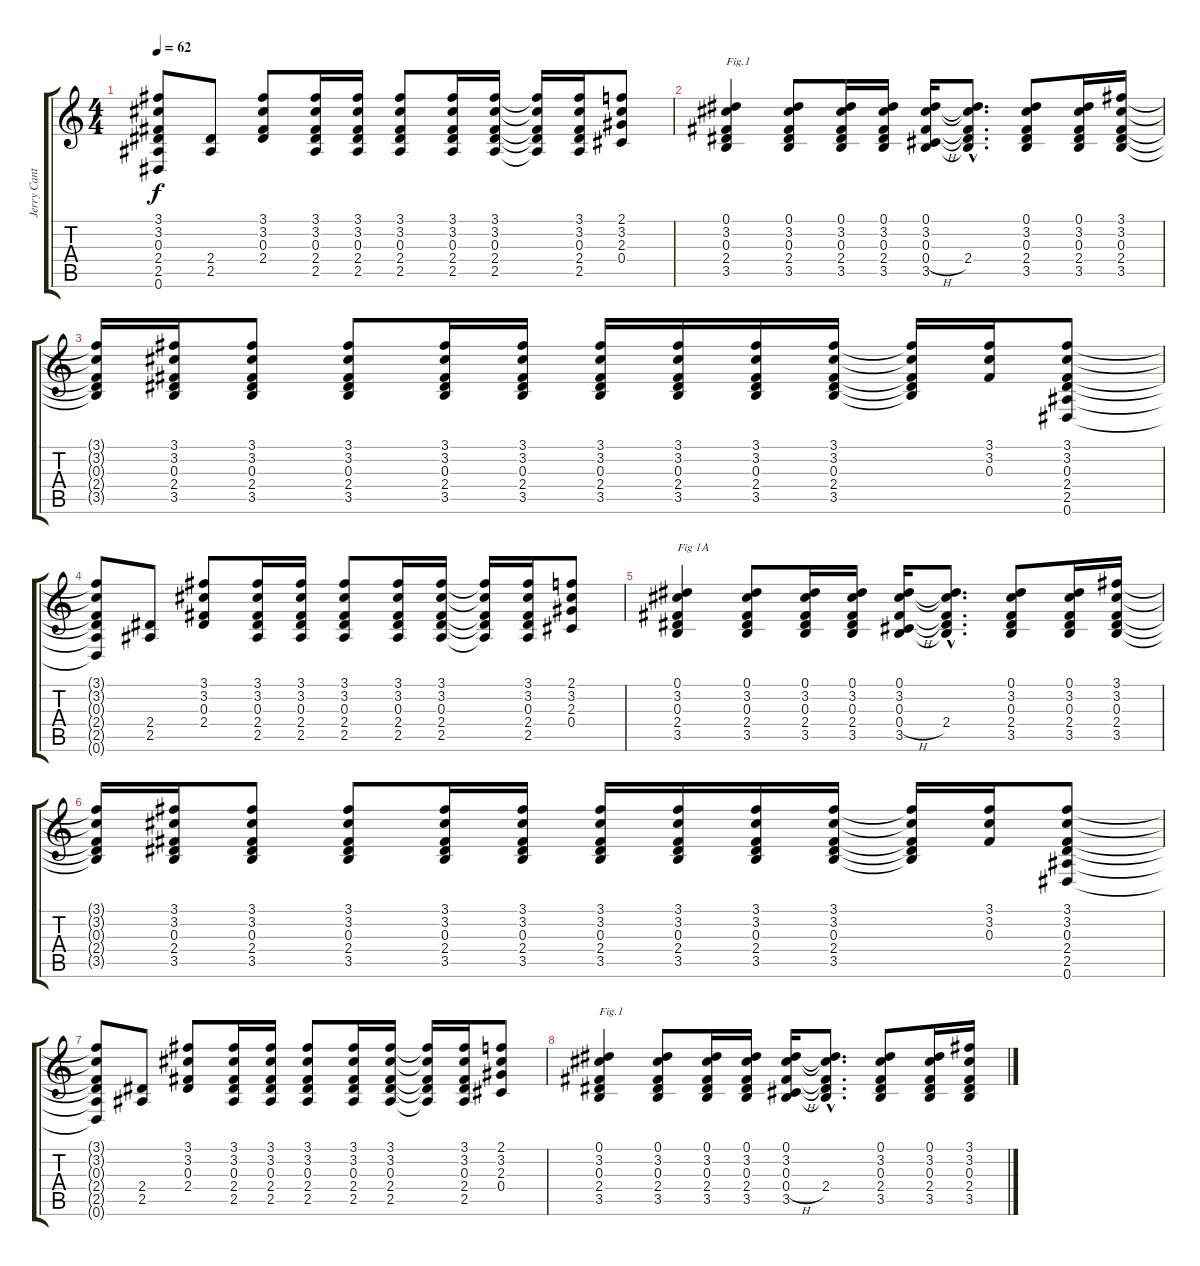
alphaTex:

\track ("Jerry Cantrell - Guitar 1" "Jerry Cant") {instrument acousticguitarnylon}
\staff {score tabs}
\tuning (Eb4 Bb3 Gb3 Db3 Ab2 Eb2) {hide}
\ts (4 4)
\tempo 62
\clef g2
\ks c
(3.1{t} 3.2{t} 0.3{t} 2.4{t} 2.5{t} 0.6{t}).8{dy f} (2.4 2.5).8 (3.1 3.2 0.3 2.4).8 (3.1 3.2 0.3 2.4 2.5).16 (3.1 3.2 0.3 2.4 2.5).16 (3.1 3.2 0.3 2.4 2.5).8 (3.1 3.2 0.3 2.4 2.5).16 (3.1 3.2 0.3 2.4 2.5).16 (3.1{t} 3.2{t} 0.3{t} 2.4{t} 2.5{t}).16 (3.1 3.2 0.3 2.4 2.5).16 (2.1 3.2 2.3 0.4).8 |
(0.1 3.2 0.3 2.4 3.5).4{txt "Fig.1"} (0.1 3.2 0.3 2.4 3.5).8 (0.1 3.2 0.3 2.4 3.5).16 (0.1 3.2 0.3 2.4 3.5).16 (0.1 3.2 0.3 0.4{h} 3.5).16 (0.1{hac t} 3.2{hac t} 0.3{hac t} 2.4{hac} 3.5{hac t}).8{d} (0.1 3.2 0.3 2.4 3.5).8 (0.1 3.2 0.3 2.4 3.5).16 (3.1 3.2 0.3 2.4 3.5).16 |
(3.1{t} 3.2{t} 0.3{t} 2.4{t} 3.5{t}).16 (3.1 3.2 0.3 2.4 3.5).16 (3.1 3.2 0.3 2.4 3.5).8 (3.1 3.2 0.3 2.4 3.5).8 (3.1 3.2 0.3 2.4 3.5).16 (3.1 3.2 0.3 2.4 3.5).16 (3.1 3.2 0.3 2.4 3.5).16 (3.1 3.2 0.3 2.4 3.5).16 (3.1 3.2 0.3 2.4 3.5).16 (3.1 3.2 0.3 2.4 3.5).16 (3.1{t} 3.2{t} 0.3{t} 2.4{t} 3.5{t}).16 (3.1 3.2 0.3).16 (3.1 3.2 0.3 2.4 2.5 0.6).8 |
(3.1{t} 3.2{t} 0.3{t} 2.4{t} 2.5{t} 0.6{t}).8 (2.4 2.5).8 (3.1 3.2 0.3 2.4).8 (3.1 3.2 0.3 2.4 2.5).16 (3.1 3.2 0.3 2.4 2.5).16 (3.1 3.2 0.3 2.4 2.5).8 (3.1 3.2 0.3 2.4 2.5).16 (3.1 3.2 0.3 2.4 2.5).16 (3.1{t} 3.2{t} 0.3{t} 2.4{t} 2.5{t}).16 (3.1 3.2 0.3 2.4 2.5).16 (2.1 3.2 2.3 0.4).8 |
(0.1 3.2 0.3 2.4 3.5).4{txt "Fig 1A"} (0.1 3.2 0.3 2.4 3.5).8 (0.1 3.2 0.3 2.4 3.5).16 (0.1 3.2 0.3 2.4 3.5).16 (0.1 3.2 0.3 0.4{h} 3.5).16 (0.1{hac t} 3.2{hac t} 0.3{hac t} 2.4{hac} 3.5{hac t}).8{d} (0.1 3.2 0.3 2.4 3.5).8 (0.1 3.2 0.3 2.4 3.5).16 (3.1 3.2 0.3 2.4 3.5).16 |
(3.1{t} 3.2{t} 0.3{t} 2.4{t} 3.5{t}).16 (3.1 3.2 0.3 2.4 3.5).16 (3.1 3.2 0.3 2.4 3.5).8 (3.1 3.2 0.3 2.4 3.5).8 (3.1 3.2 0.3 2.4 3.5).16 (3.1 3.2 0.3 2.4 3.5).16 (3.1 3.2 0.3 2.4 3.5).16 (3.1 3.2 0.3 2.4 3.5).16 (3.1 3.2 0.3 2.4 3.5).16 (3.1 3.2 0.3 2.4 3.5).16 (3.1{t} 3.2{t} 0.3{t} 2.4{t} 3.5{t}).16 (3.1 3.2 0.3).16 (3.1 3.2 0.3 2.4 2.5 0.6).8 |
(3.1{t} 3.2{t} 0.3{t} 2.4{t} 2.5{t} 0.6{t}).8 (2.4 2.5).8 (3.1 3.2 0.3 2.4).8 (3.1 3.2 0.3 2.4 2.5).16 (3.1 3.2 0.3 2.4 2.5).16 (3.1 3.2 0.3 2.4 2.5).8 (3.1 3.2 0.3 2.4 2.5).16 (3.1 3.2 0.3 2.4 2.5).16 (3.1{t} 3.2{t} 0.3{t} 2.4{t} 2.5{t}).16 (3.1 3.2 0.3 2.4 2.5).16 (2.1 3.2 2.3 0.4).8 |
(0.1 3.2 0.3 2.4 3.5).4{txt "Fig.1"} (0.1 3.2 0.3 2.4 3.5).8 (0.1 3.2 0.3 2.4 3.5).16 (0.1 3.2 0.3 2.4 3.5).16 (0.1 3.2 0.3 0.4{h} 3.5).16 (0.1{hac t} 3.2{hac t} 0.3{hac t} 2.4{hac} 3.5{hac t}).8{d} (0.1 3.2 0.3 2.4 3.5).8 (0.1 3.2 0.3 2.4 3.5).16 (3.1 3.2 0.3 2.4 3.5).16
